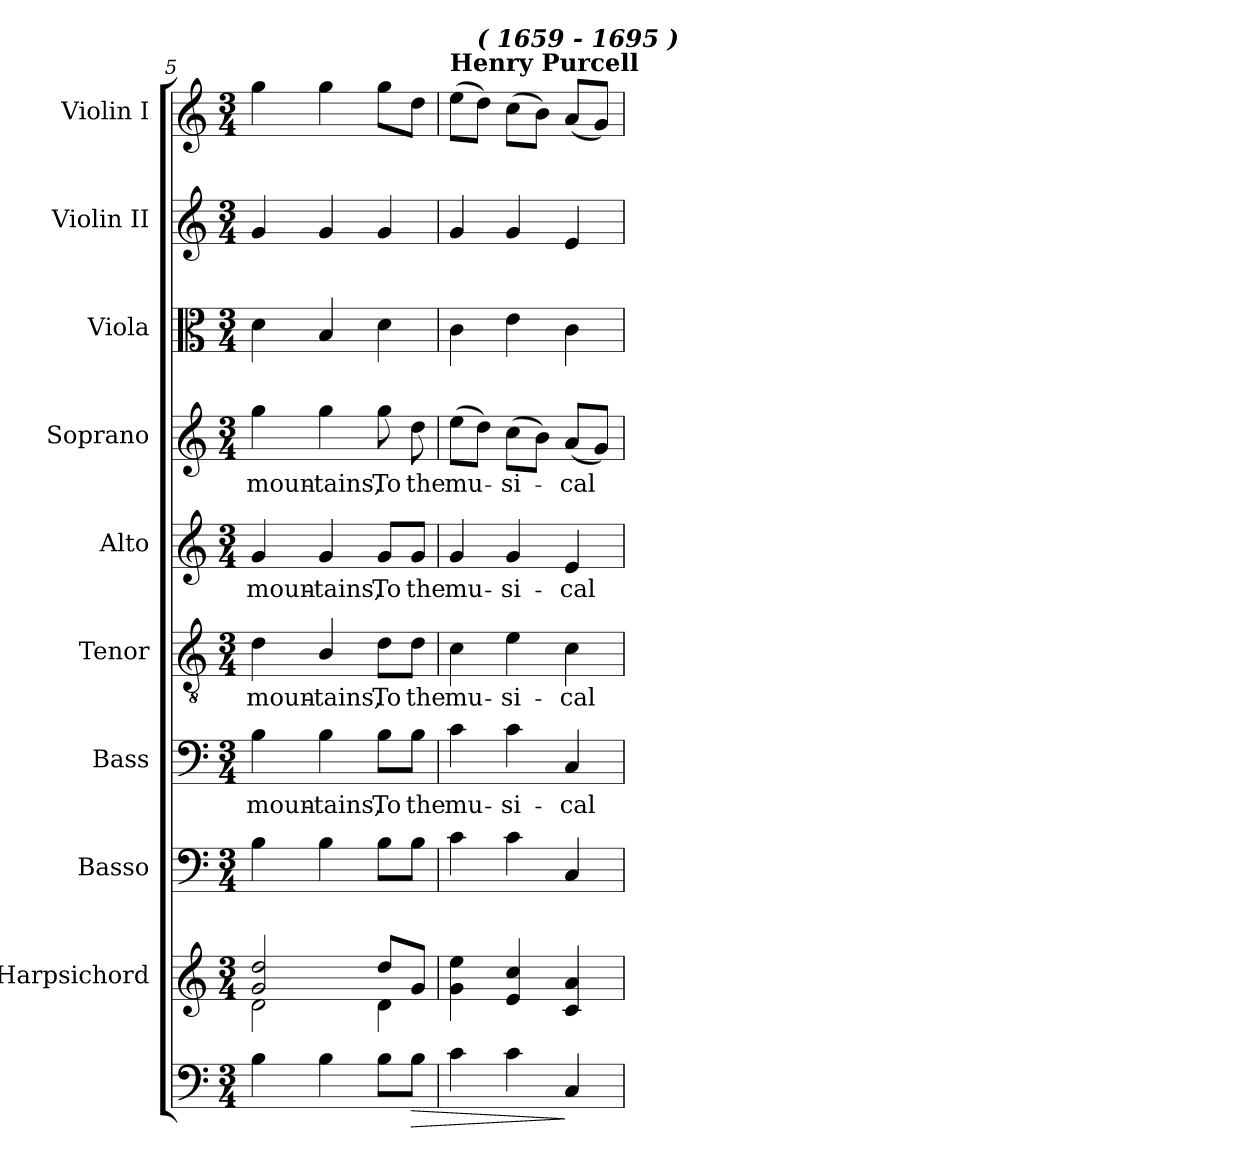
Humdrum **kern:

**kern	**dynam	**kern	**kern	**kern	**text	**kern	**text	**kern	**text	**kern	**text	**kern	**kern	**kern
*part10	*part10	*part9	*part8	*part7	*part7	*part6	*part6	*part5	*part5	*part4	*part4	*part3	*part2	*part1
*staff10	*staff10	*staff9	*staff8	*staff7	*staff7	*staff6	*staff6	*staff5	*staff5	*staff4	*staff4	*staff3	*staff2	*staff1
*	*	*I"Harpsichord	*I"Basso	*I"Bass	*	*I"Tenor	*	*I"Alto	*	*I"Soprano	*	*I"Viola	*I"Violin II	*I"Violin I
*	*	*	*	*I'B.	*	*I'T.	*	*I'A.	*	*I'S.	*	*I'Vla.	*I'Vln. II	*I'Vln. I
*clefF4	*	*clefG2	*clefF4	*clefF4	*	*clefGv2	*	*clefG2	*	*clefG2	*	*clefC3	*clefG2	*clefG2
*	*	*	*	*	*	*ITrd7c12	*	*	*	*	*	*	*	*
*k[]	*	*k[]	*k[]	*k[]	*	*k[]	*	*k[]	*	*k[]	*	*k[]	*k[]	*k[]
*C:	*	*C:	*C:	*C:	*	*C:	*	*C:	*	*C:	*	*C:	*C:	*C:
*M3/4	*	*M3/4	*M3/4	*M3/4	*	*M3/4	*	*M3/4	*	*M3/4	*	*M3/4	*M3/4	*M3/4
=5	=5	=5	=5	=5	=5	=5	=5	=5	=5	=5	=5	=5	=5	=5
*	*	*^	*	*	*	*	*	*	*	*	*	*	*	*
!	!	!	!	!	!	!LO:LY:b:color=#000000	!	!	!	!	!	!	!	!	!
!	!	!	!	!	!	!	!	!LO:LY:b:color=#000000	!	!	!	!	!	!	!
!	!	!	!	!	!	!	!	!	!	!LO:LY:b:color=#000000	!	!	!	!	!
!	!	!	!	!	!	!	!	!	!	!	!	!LO:LY:b:color=#000000	!	!	!
4Bi\	.	2gi/ 2ddi	2di\	4Bi\	4Bi\	moun-	4Di\	moun-	4gi/	moun-	4ggi\	moun-	4di\	4gi/	4ggi\
!	!	!	!	!	!	!LO:LY:b:color=#000000	!	!	!	!	!	!	!	!	!
!	!	!	!	!	!	!	!	!LO:LY:b:color=#000000	!	!	!	!	!	!	!
!	!	!	!	!	!	!	!	!	!	!LO:LY:b:color=#000000	!	!	!	!	!
!	!	!	!	!	!	!	!	!	!	!	!	!LO:LY:b:color=#000000	!	!	!
4Bi\	.	.	.	4Bi\	4Bi\	-tains,	4BBi/	-tains,	4gi/	-tains,	4ggi\	-tains,	4Bi/	4gi/	4ggi\
!	!	!	!	!	!	!LO:LY:b:color=#000000	!	!	!	!	!	!	!	!	!
!	!	!	!	!	!	!	!	!LO:LY:b:color=#000000	!	!	!	!	!	!	!
!	!	!	!	!	!	!	!	!	!	!LO:LY:b:color=#000000	!	!	!	!	!
!	!	!	!	!	!	!	!	!	!	!	!	!LO:LY:b:color=#000000	!	!	!
8Bi\L	.	8ddi/L	4di\	8Bi\L	8Bi\L	To	8Di\L	To	8gi/L	To	8ggi\	To	4di\	4gi/	8ggi\L
!	!LO:HP:b	!	!	!	!	!	!	!	!	!	!	!	!	!	!
!	!	!	!	!	!	!LO:LY:b:color=#000000	!	!	!	!	!	!	!	!	!
!	!	!	!	!	!	!	!	!LO:LY:b:color=#000000	!	!	!	!	!	!	!
!	!	!	!	!	!	!	!	!	!	!LO:LY:b:color=#000000	!	!	!	!	!
!	!	!	!	!	!	!	!	!	!	!	!	!LO:LY:b:color=#000000	!	!	!
8Bi\J	>	8gi/J	.	8Bi\J	8Bi\J	the	8Di\J	the	8gi/J	the	8ddi\	the	.	.	8ddi\J
*	*	*v	*v	*	*	*	*	*	*	*	*	*	*	*	*
=6	=6	=6	=6	=6	=6	=6	=6	=6	=6	=6	=6	=6	=6	=6
!	!	!	!	!	!LO:LY:b:color=#000000	!	!	!	!	!	!	!	!	!
!	!	!	!	!	!	!	!LO:LY:b:color=#000000	!	!	!	!	!	!	!
!	!	!	!	!	!	!	!	!	!LO:LY:b:color=#000000	!	!	!	!	!
!	!	!	!	!	!	!	!	!	!	!	!	!	!	!LO:TX:a:B:t=Henry Purcell
!	!	!	!	!	!	!	!	!	!	!	!LO:LY:b:color=#000000	!	!	!
4ci\	.	4gi\ 4eei	4ci\	4ci\	mu-	4Ci\	mu-	4gi/	mu-	(8eei\L	mu-	4ci\	4gi/	(8eei\L
!	!	!	!	!	!	!	!	!	!	!	!	!	!	!LO:TX:a:Bi:t=( 1659 - 1695 )
.	.	.	.	.	.	.	.	.	.	8ddi\J)	.	.	.	8ddi\J)
!	!	!	!	!	!LO:LY:b:color=#000000	!	!	!	!	!	!	!	!	!
!	!	!	!	!	!	!	!LO:LY:b:color=#000000	!	!	!	!	!	!	!
!	!	!	!	!	!	!	!	!	!LO:LY:b:color=#000000	!	!	!	!	!
!	!	!	!	!	!	!	!	!	!	!	!LO:LY:b:color=#000000	!	!	!
4ci\	.	4ei/ 4cci	4ci\	4ci\	-si-	4Ei\	-si-	4gi/	-si-	(8cci\L	-si-	4ei\	4gi/	(8cci\L
.	.	.	.	.	.	.	.	.	.	8bi\J)	.	.	.	8bi\J)
!	!	!	!	!	!LO:LY:b:color=#000000	!	!	!	!	!	!	!	!	!
!	!	!	!	!	!	!	!LO:LY:b:color=#000000	!	!	!	!	!	!	!
!	!	!	!	!	!	!	!	!	!LO:LY:b:color=#000000	!	!	!	!	!
!	!	!	!	!	!	!	!	!	!	!	!LO:LY:b:color=#000000	!	!	!
4Ci/	]	4ci/ 4ai	4Ci/	4Ci/	-cal	4Ci\	-cal	4ei/	-cal	(8ai/L	-cal	4ci\	4ei/	(8ai/L
.	.	.	.	.	.	.	.	.	.	8gi/J)	.	.	.	8gi/J)
=	=	=	=	=	=	=	=	=	=	=	=	=	=	=
*-	*-	*-	*-	*-	*-	*-	*-	*-	*-	*-	*-	*-	*-	*-
